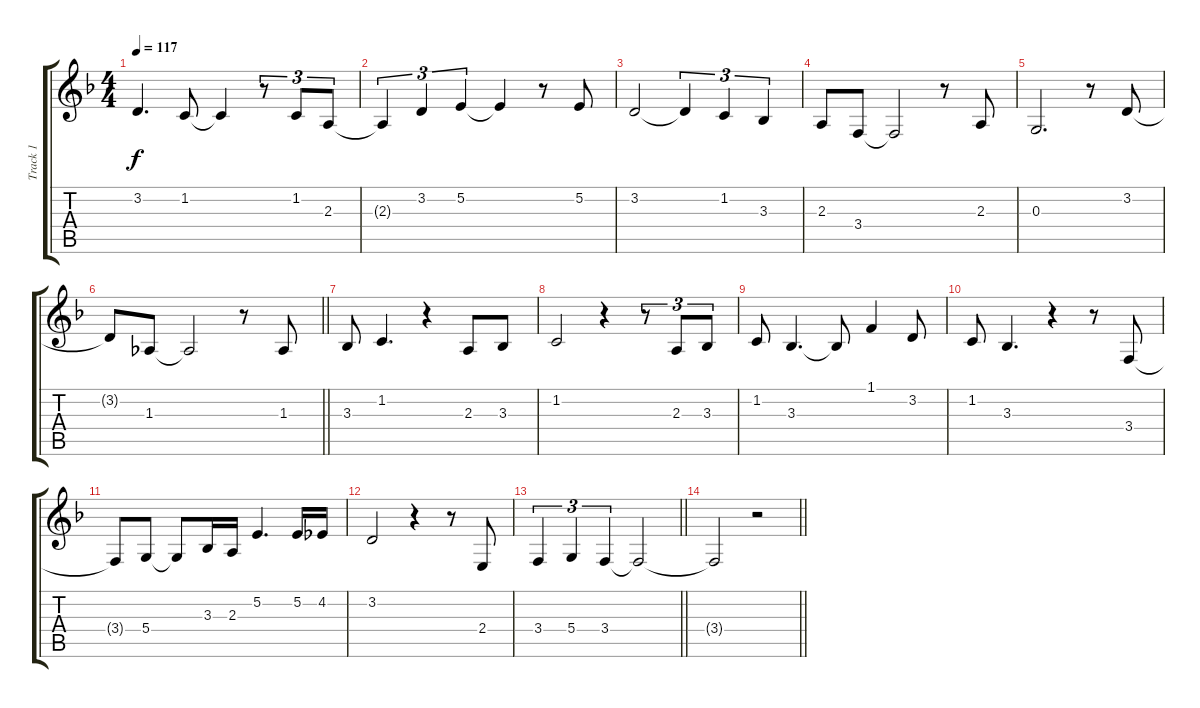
\track ("Track 1" "Track 1") {instrument bassoon}
\staff {score tabs}
\tuning (E4 B3 G3 D3 A2 E2) {hide}
\ts (4 4)
\tempo 117
\clef g2
\ks f
3.2.4{d dy f} 1.2.8 1.2{t}.4 r.8{tu (3 2)} 1.2.8{tu (3 2)} 2.3.8{tu (3 2)} |
2.3{t}.4{tu (3 2)} 3.2.4{tu (3 2)} 5.2.4{tu (3 2)} 5.2{t}.4 r.8 5.2.8 |
3.2.2 3.2{t}.4{tu (3 2)} 1.2.4{tu (3 2)} 3.3.4{tu (3 2)} |
2.3.8 3.4.8 3.4{t}.2 r.8 2.3.8 |
0.3.2{d} r.8 3.2.8 |
\barLineRight lightlight
3.2{t}.8 1.3.8 1.3{t}.2 r.8 1.3.8 |
3.3.8 1.2.4{d} r.4 2.3.8 3.3.8 |
1.2.2 r.4 r.8{tu (3 2)} 2.3.8{tu (3 2)} 3.3.8{tu (3 2)} |
1.2.8 3.3.4{d} 3.3{t}.8 1.1.4 3.2.8 |
1.2.8 3.3.4{d} r.4 r.8 3.4.8 |
3.4{t}.8 5.4.8 5.4{t}.8 3.3.16 2.3.16 5.2.4{d} 5.2.16 4.2.16 |
3.2.2 r.4 r.8 2.4.8 |
\barLineRight lightlight
3.4.4{tu (3 2)} 5.4.4{tu (3 2)} 3.4.4{tu (3 2)} 3.4{t}.2 |
\barLineRight lightlight
3.4{t}.2 r.2
